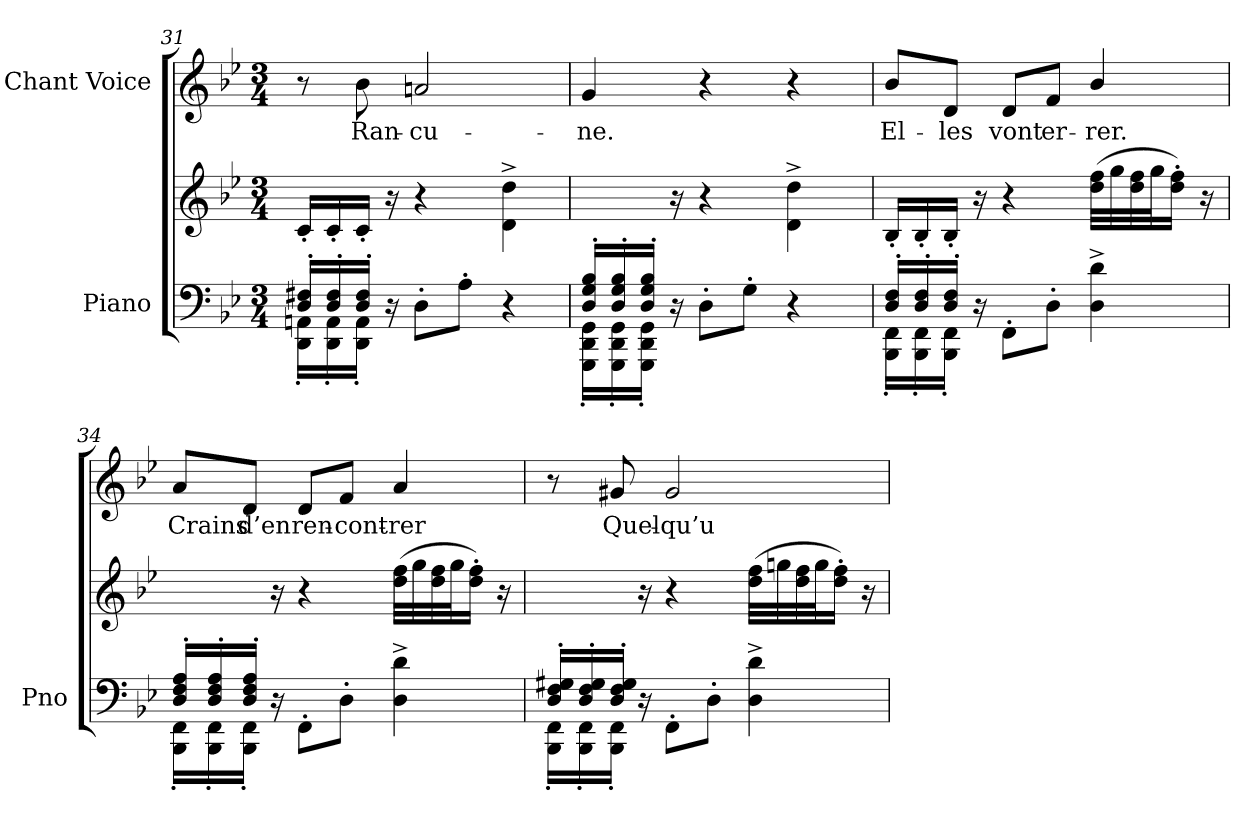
**kern	**kern	**kern	**text
*part2	*part2	*part1	*part1
*staff3	*staff2	*staff1	*staff1
*I"Piano	*	*I"Chant Voice	*
*I'Pno	*	*	*
*clefF4	*clefG2	*clefG2	*
*k[b-e-]	*k[b-e-]	*k[b-e-]	*
*M3/4	*M3/4	*M3/4	*
=31	=31	=31	=31
*^	*	*	*
16D/' 16F#X/'LL	16DD\' 16AAn\'LL	16c'>/LL	8r	.
16D/' 16F#/'	16DD\' 16AA\'	16c'>/	.	.
!	!	!	!	!LO:LY:b
16D/' 16F#/'JJ	16DD\' 16AA\'JJ	16c'>/JJ	8b-\	Ran-
16ryy	16r	16r	.	.
!	!	!	!	!LO:LY:b
4ryy	8D'>\L	4r	2an/	-cu-
.	8A'>\J	.	.	.
4ryy	4r	4d\^ 4dd\^	.	.
=32	=32	=32	=32	=32
!	!	!	!	!LO:LY:b
16D/'> 16G/'> 16B-/'>LL	16GGG\'< 16DD\'< 16GG\'<LL	8.ryy	4g/	-ne.
16D/'> 16G/'> 16B-/'>	16GGG\'< 16DD\'< 16GG\'<	.	.	.
16D/'> 16G/'> 16B-/'>JJ	16GGG\'< 16DD\'< 16GG\'<JJ	.	.	.
2ryy	16r	16r	.	.
.	8D'\L	4r	4r	.
.	8G'\J	.	.	.
.	4r	4d\^ 4dd\^	4r	.
16ryy	.	.	.	.
!!LO:LB:g=z
=33	=33	=33	=33	=33
!	!	!	!	!LO:LY:b
16D/' 16F/'LL	16BBB-\' 16FF\'LL	16B-'>/LL	8b-/L	El-
16D/' 16F/'	16BBB-\' 16FF\'	16B-'>/	.	.
!	!	!	!	!LO:LY:b
16D/' 16F/'JJ	16BBB-\' 16FF\'JJ	16B-'>/JJ	8d/J	-les
16ryy	16r	16r	.	.
!	!	!	!	!LO:LY:b
4ryy	8FF'>\L	4r	8d/L	vont
!	!	!	!	!LO:LY:b
.	8D'>\J	.	8f/J	er-
!	!	!	!	!LO:LY:b
4ryy	4D\^ 4d\^	(32dd\ 32ff\LLL	4b-/	-rer.
.	.	32gg\	.	.
.	.	32dd\ 32ff\	.	.
.	.	32gg\J	.	.
.	.	16dd\' 16ff\'JJ)	.	.
.	.	16r	.	.
=34	=34	=34	=34	=34
!	!	!	!	!LO:LY:b
16D/'> 16F/'> 16A/'>LL	16BBB-\'< 16FF\'<LL	8.ryy	8a/L	Crains
16D/'> 16F/'> 16A/'>	16BBB-\'< 16FF\'<	.	.	.
!	!	!	!	!LO:LY:b
16D/'> 16F/'> 16A/'>JJ	16BBB-\'< 16FF\'<JJ	.	8d/J	d’en
2ryy	16r	16r	.	.
!	!	!	!	!LO:LY:b
.	8FF'\L	4r	8d/L	ren-
!	!	!	!	!LO:LY:b
.	8D'\J	.	8f/J	-cont-
!	!	!	!	!LO:LY:b
.	4D\^< 4d\^<	(32dd\ 32ff\LLL	4a/	-rer
.	.	32gg\	.	.
.	.	32dd\ 32ff\	.	.
.	.	32gg\J	.	.
.	.	16dd\' 16ff\'JJ)	.	.
16ryy	.	16r	.	.
!!LO:PB:g=z
=35	=35	=35	=35	=35
16D/'> 16F/'> 16G#X/'>LL	16BBB-\'< 16FF\'<LL	8.ryy	8r	.
16D/'> 16F/'> 16G#/'>	16BBB-\'< 16FF\'<	.	.	.
!	!	!	!	!LO:LY:b
16D/'> 16F/'> 16G#/'>JJ	16BBB-\'< 16FF\'<JJ	.	8g#X/	Quel-
2ryy	16r	16r	.	.
!	!	!	!	!LO:LY:b
.	8FF'\L	4r	2g#/	-qu’u-
.	8D'\J	.	.	.
.	4D\^< 4d\^<	(32dd\ 32ff\LLL	.	.
.	.	32ggn\	.	.
.	.	32dd\ 32ff\	.	.
.	.	32gg\J	.	.
.	.	16dd\' 16ff\'JJ)	.	.
16ryy	.	16r	.	.
*v	*v	*	*	*
=	=	=	=
*-	*-	*-	*-
